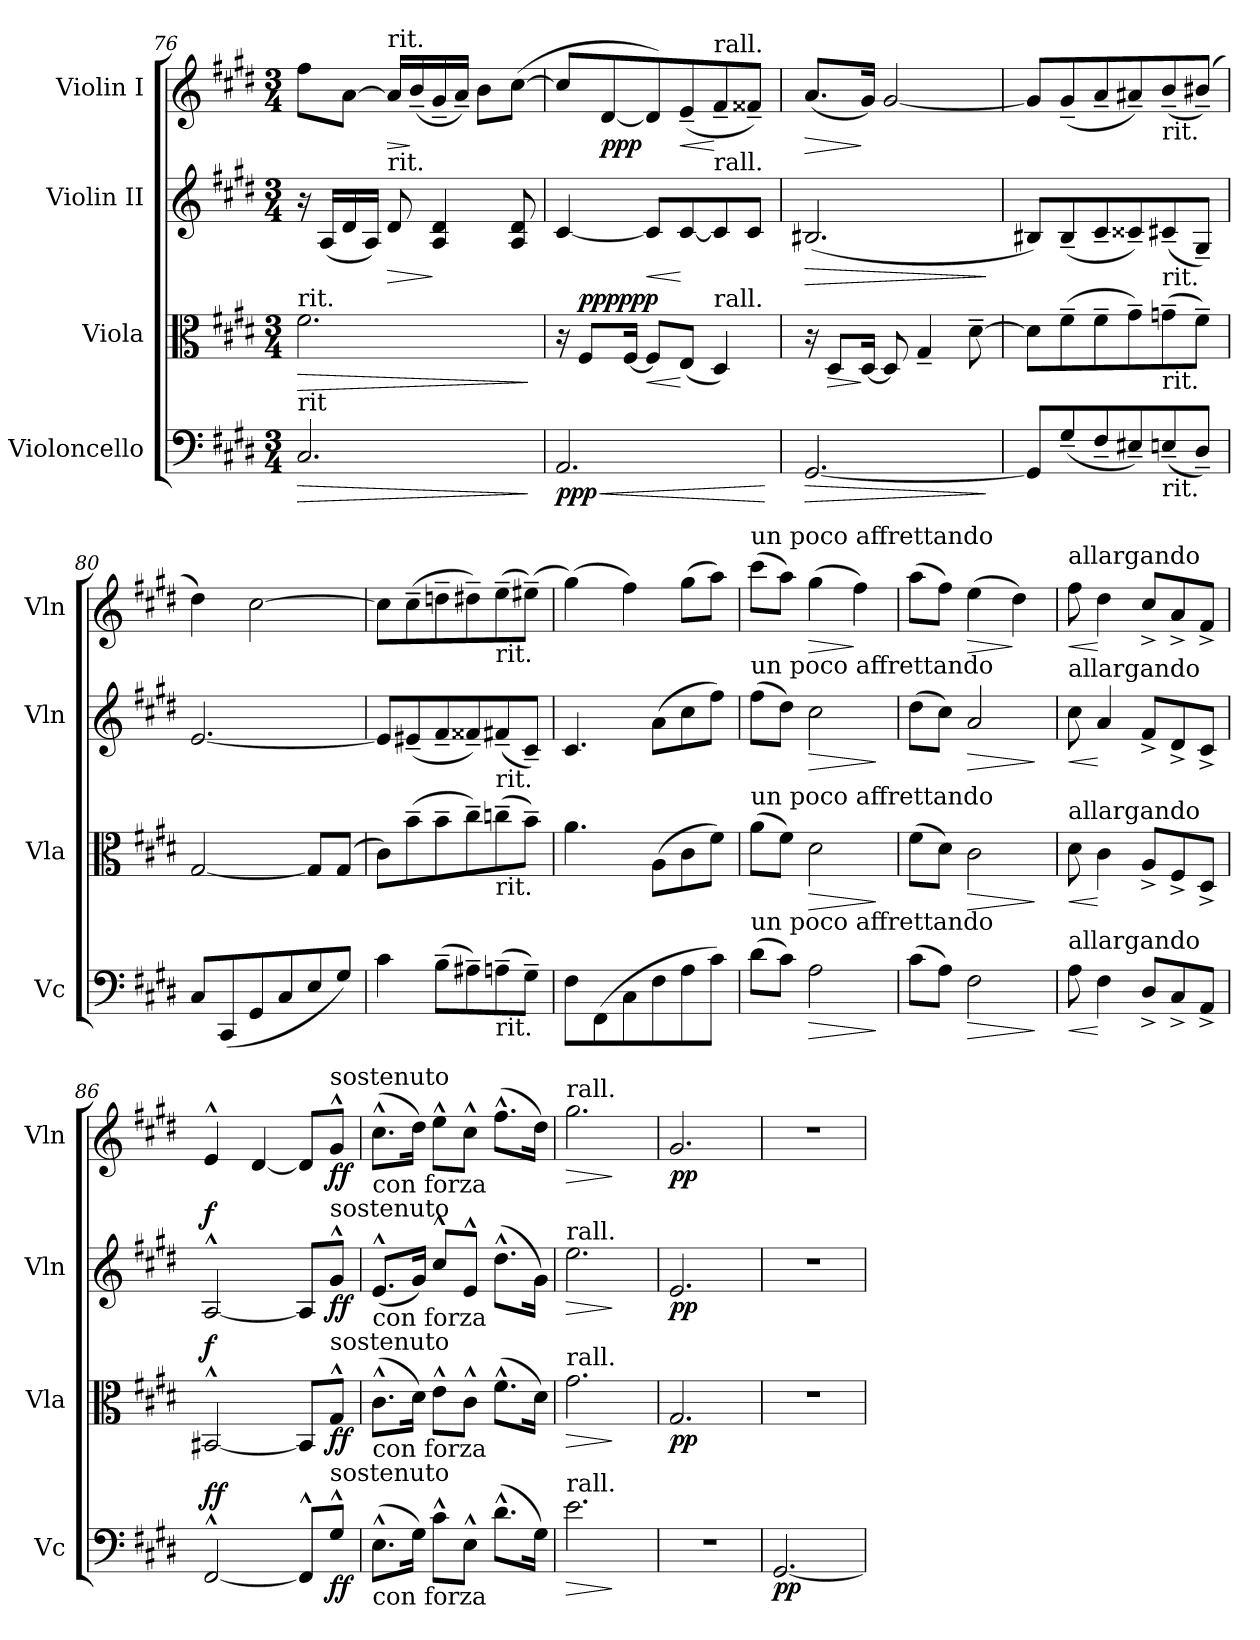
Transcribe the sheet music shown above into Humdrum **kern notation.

**kern	**dynam	**kern	**dynam	**kern	**dynam	**kern	**dynam
*part4	*part4	*part3	*part3	*part2	*part2	*part1	*part1
*staff4	*staff4	*staff3	*staff3	*staff2	*staff2	*staff1	*staff1
*I"Violoncello	*	*I"Viola	*	*I"Violin II	*	*I"Violin I	*
*I'Vc	*	*I'Vla	*	*I'Vln	*	*I'Vln	*
*clefF4	*	*clefC3	*	*clefG2	*	*clefG2	*
*k[f#c#g#d#]	*	*k[f#c#g#d#]	*	*k[f#c#g#d#]	*	*k[f#c#g#d#]	*
*M3/4	*	*M3/4	*	*M3/4	*	*M3/4	*
=76	=76	=76	=76	=76	=76	=76	=76
!	!	!LO:TX:a:t=rit.	!	!	!	!	!
!LO:TX:a:t=rit	!	!	!	!	!	!	!
!	!LO:HP:b	!	!LO:HP:b	!	!	!	!
2.C#/	>	2.f#\	>	16r	.	8ff#\L	.
.	.	.	.	(16A/LL	.	.	.
.	.	.	.	16d#/	.	[8a\J	.
.	.	.	.	16A/JJ)	.	.	.
!	!	!	!	!	!	!LO:TX:a:t=rit.	!
!	!	!	!	!LO:TX:a:t=rit.	!	!	!
!	!	!	!	!	!LO:HP:b	!	!LO:HP:b
.	.	.	.	8d#/	>	16a/LL]	>
.	.	.	.	.	.	(16b~/	]
.	.	.	.	4A/ 4d#/	]	16g#~/	.
.	.	.	.	.	.	16a~/JJ)	.
.	.	.	.	.	.	8b\L	.
.	.	.	.	8A/ 8d#/	.	([8cc#\J	.
.	]	.	]	.	.	.	.
=77	=77	=77	=77	=77	=77	=77	=77
!	!LO:HP:b	!	!	!	!	!	!
!	!LO:DY:n=1:b	!	!	!	!	!	!
2.AA/	< ppp	16r	.	[4c#/	.	8cc#/L]	.
!	!	!	!LO:DY:b	!	!	!	!
!	!	!	!LO:DY:n=1:a	!	!	!	!
.	.	8F#/L	ppp ppp	.	.	.	.
!	!	!	!	!	!	!	!LO:DY:b
.	.	.	.	.	.	[8d#/	ppp
.	.	[16F#/Jk	.	.	.	.	.
!	!	!	!LO:HP:b	!	!LO:HP:b	!	!
.	.	8F#/L]	<	8c#/L]	<	8d#/])	.
!	!	!	!	!	!	!	!LO:HP:b
.	.	(8E/J	[	[8c#/	[	(8e~/	<
!	!	!	!	!	!	!LO:TX:a:t=rall.	!
!	!	!	!	!LO:TX:a:t=rall.	!	!	!
!	!	!LO:TX:a:t=rall.	!	!	!	!	!
.	.	4D#/)	.	8c#/]	.	8f#~/	[
.	.	.	.	8c#/J	.	8f##X~/J)	.
.	[	.	.	.	.	.	.
=78	=78	=78	=78	=78	=78	=78	=78
!	!LO:HP:b	!	!	!	!LO:HP:b	!	!LO:HP:b
[2.GG#/	>	16r	.	(2.B#X/	>	(8.a/L	>
!	!	!	!LO:HP:b	!	!	!	!
.	.	8D#/L	>	.	.	.	.
.	.	[16D#/Jk	]	.	.	16g#/Jk)	]
.	.	8D#/]	.	.	.	[2g#/	.
.	.	4G#~/	.	.	.	.	.
.	.	[8d#~\	.	.	.	.	.
.	]	.	.	.	]	.	.
!!LO:LB:g=z
=79	=79	=79	=79	=79	=79	=79	=79
8GG#/L]	.	8d#\L]	.	8B#X/L)	.	8g#/L]	.
(8G#~/	.	(8f#~\	.	(8B#~/	.	(8g#~/	.
8F#~/	.	8f#~\	.	8c#~/	.	8a~/	.
8E#X~/)	.	8g#~\)	.	8c##X~/)	.	8a#X~/)	.
!	!	!	!	!	!	!LO:TX:b:t=rit.	!
!	!	!	!	!LO:TX:b:t=rit.	!	!	!
!	!	!LO:TX:b:t=rit.	!	!	!	!	!
!LO:TX:b:t=rit.	!	!	!	!	!	!	!
(8En~/	.	(8gn~\	.	(8c#X~/	.	(8b~/	.
8D#~/J)	.	8f#~\J)	.	8G#~/J)	.	(>8b#X~/J)	.
=80	=80	=80	=80	=80	=80	=80	=80
8C#/L	.	[2G#/	.	[2.e/	.	4dd#\)	.
(8CC#/	.	.	.	.	.	.	.
8GG#/	.	.	.	.	.	[2cc#\	.
8C#/	.	.	.	.	.	.	.
8E/	.	8G#/L]	.	.	.	.	.
8G#/J)	.	(8G#/J	.	.	.	.	.
=81	=81	=81	=81	=81	=81	=81	=81
4c#\	.	8c#\L)	.	8e/L]	.	8cc#\L]	.
.	.	(8b~\	.	(8e#X~/	.	(8cc#~\	.
(8B~\L	.	8b~\	.	8f#~/	.	8ddn~\	.
8A#X~\)	.	8cc#~\)	.	8f##X~/)	.	8dd#X~\)	.
!	!	!	!	!	!	!LO:TX:b:t=rit.	!
!	!	!	!	!LO:TX:b:t=rit.	!	!	!
!	!	!LO:TX:b:t=rit.	!	!	!	!	!
!LO:TX:b:t=rit.	!	!	!	!	!	!	!
(8An~\	.	(8ccn~\	.	(8f#X~/	.	(8ee~\	.
8G#~\J)	.	8b~\J)	.	8c#~/J)	.	(8ee#X~\J)	.
=82	=82	=82	=82	=82	=82	=82	=82
8F#\L	.	4.a\	.	4.c#/	.	(4gg#\)	.
(8FF#\	.	.	.	.	.	.	.
8C#\	.	.	.	.	.	4ff#\)	.
8F#\	.	(8A\L	.	(8a\L	.	.	.
8A\	.	8c#\	.	8cc#\	.	(8gg#\L	.
8c#\J)	.	8f#\J)	.	8ff#\J)	.	8aa\J)	.
!!LO:PB:g=z
=83	=83	=83	=83	=83	=83	=83	=83
!	!	!	!	!	!	!LO:TX:a:t=un poco affrettando	!
!	!	!	!	!LO:TX:a:t=un poco affrettando	!	!	!
!	!	!LO:TX:a:t=un poco affrettando	!	!	!	!	!
!LO:TX:a:t=un poco affrettando	!	!	!	!	!	!	!
(8d#\L	.	(8a\L	.	(8ff#\L	.	(8ccc#\L	.
8c#\J)	.	8f#\J)	.	8dd#\J)	.	8aa\J)	.
!	!LO:HP:b	!	!LO:HP:b	!	!LO:HP:b	!	!LO:HP:b
2A\	>	2d#\	>	2cc#\	>	(4gg#\	>
.	.	.	.	.	.	4ff#\)	]
.	]	.	]	.	]	.	.
=84	=84	=84	=84	=84	=84	=84	=84
(8c#\L	.	(8f#\L	.	(8dd#\L	.	(8aa\L	.
8A\J)	.	8d#\J)	.	8cc#\J)	.	8ff#\J)	.
!	!LO:HP:b	!	!LO:HP:b	!	!LO:HP:b	!	!LO:HP:b
2F#\	>	2c#\	>	2a/	>	(4ee\	>
.	.	.	.	.	.	4dd#\)	]
.	]	.	]	.	]	.	.
=85	=85	=85	=85	=85	=85	=85	=85
!	!	!	!	!	!	!LO:TX:a:t=allargando	!
!	!	!	!	!LO:TX:a:t=allargando	!	!	!
!	!	!LO:TX:a:t=allargando	!	!	!	!	!
!LO:TX:a:t=allargando	!	!	!	!	!	!	!
!	!LO:HP:b	!	!LO:HP:b	!	!LO:HP:b	!	!LO:HP:b
8A\	<	8d#\	<	8cc#\	<	8ff#\	<
4F#\	[	4c#\	[	4a/	[	4dd#\	[
8D#^/L	.	8A^/L	.	8f#^/L	.	8cc#^/L	.
8C#^/	.	8F#^/	.	8d#^/	.	8a^/	.
8AA^/J	.	8D#^/J	.	8c#^/J	.	8f#^/J	.
=86	=86	=86	=86	=86	=86	=86	=86
!	!LO:DY:a	!	!	!	!	!	!
!	!LO:DY:n=1:b	!	!LO:DY:a	!	!LO:DY:a	!	!
[2FF#^^/	f f	[2BB#X^^/	f	[2A^^/	f	4e^^/	.
.	.	.	.	.	.	[4d#/	.
8FF#^^/L]	.	8BB#/L]	.	8A/L]	.	8d#/L]	.
!	!	!	!	!	!	!LO:TX:a:t=sostenuto	!
!	!	!	!	!LO:TX:a:t=sostenuto	!	!	!
!	!	!LO:TX:a:t=sostenuto	!	!	!	!	!
!LO:TX:a:t=sostenuto	!	!	!	!	!	!	!
!	!LO:DY:n=2:b	!	!LO:DY:b	!	!LO:DY:b	!	!LO:DY:b
8G#^^/J	ff	8G#^^/J	ff	8g#^^/J	ff	8g#^^/J	ff
=87	=87	=87	=87	=87	=87	=87	=87
!	!	!	!	!	!	!LO:TX:b:t=con forza	!
!	!	!	!	!LO:TX:b:t=con forza	!	!	!
!	!	!LO:TX:b:t=con forza	!	!	!	!	!
!LO:TX:b:t=con forza	!	!	!	!	!	!	!
(8.E^^\L	.	(8.c#^^\L	.	(8.e^^/L	.	(8.cc#^^\L	.
16G#\Jk)	.	16d#\Jk)	.	16g#/Jk)	.	16dd#\Jk)	.
8c#^^\L	.	8e^^\L	.	8cc#^^/L	.	8ee^^\L	.
8E^^\J	.	8c#^^\J	.	8e^^/J	.	8cc#^^\J	.
(8.d#^^\L	.	(8.f#^^\L	.	(8.dd#^^\L	.	(8.ff#^^\L	.
16G#\Jk)	.	16d#\Jk)	.	16g#\Jk)	.	16dd#\Jk)	.
!!LO:LB:g=z
=88	=88	=88	=88	=88	=88	=88	=88
!	!	!	!	!	!	!LO:TX:a:t=rall.	!
!	!	!	!	!LO:TX:a:t=rall.	!	!	!
!	!	!LO:TX:a:t=rall.	!	!	!	!	!
!LO:TX:a:t=rall.	!	!	!	!	!	!	!
!	!LO:HP:b	!	!LO:HP:b	!	!LO:HP:b	!	!LO:HP:b
2.e\	>	2.g#\	>	2.ee\	>	2.gg#\	>
.	]	.	]	.	]	.	]
=89	=89	=89	=89	=89	=89	=89	=89
!	!	!	!LO:DY:b	!	!LO:DY:b	!	!LO:DY:b
2.r	.	2.G#/	pp	2.e/	pp	2.g#/	pp
=90	=90	=90	=90	=90	=90	=90	=90
!	!LO:DY:b	!	!	!	!	!	!
[2.GG#/	pp	2.r	.	2.r	.	2.r	.
=	=	=	=	=	=	=	=
*-	*-	*-	*-	*-	*-	*-	*-
